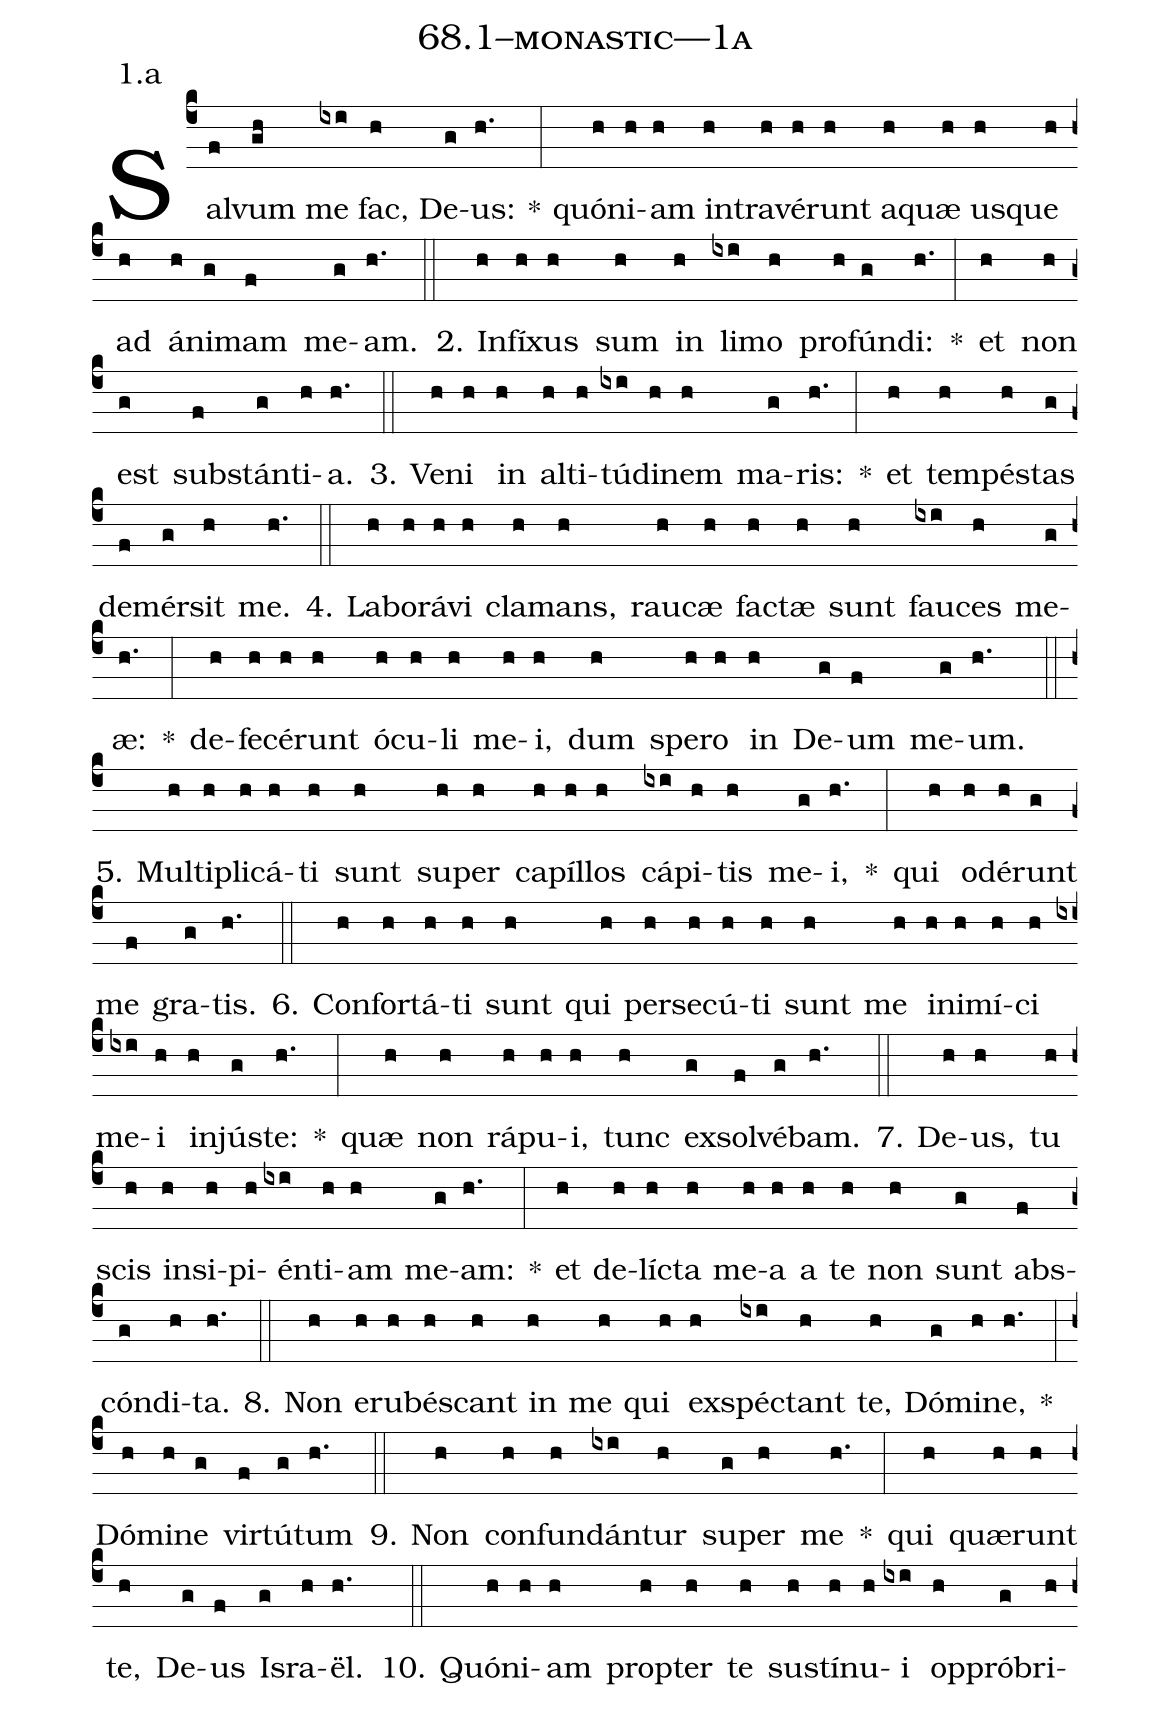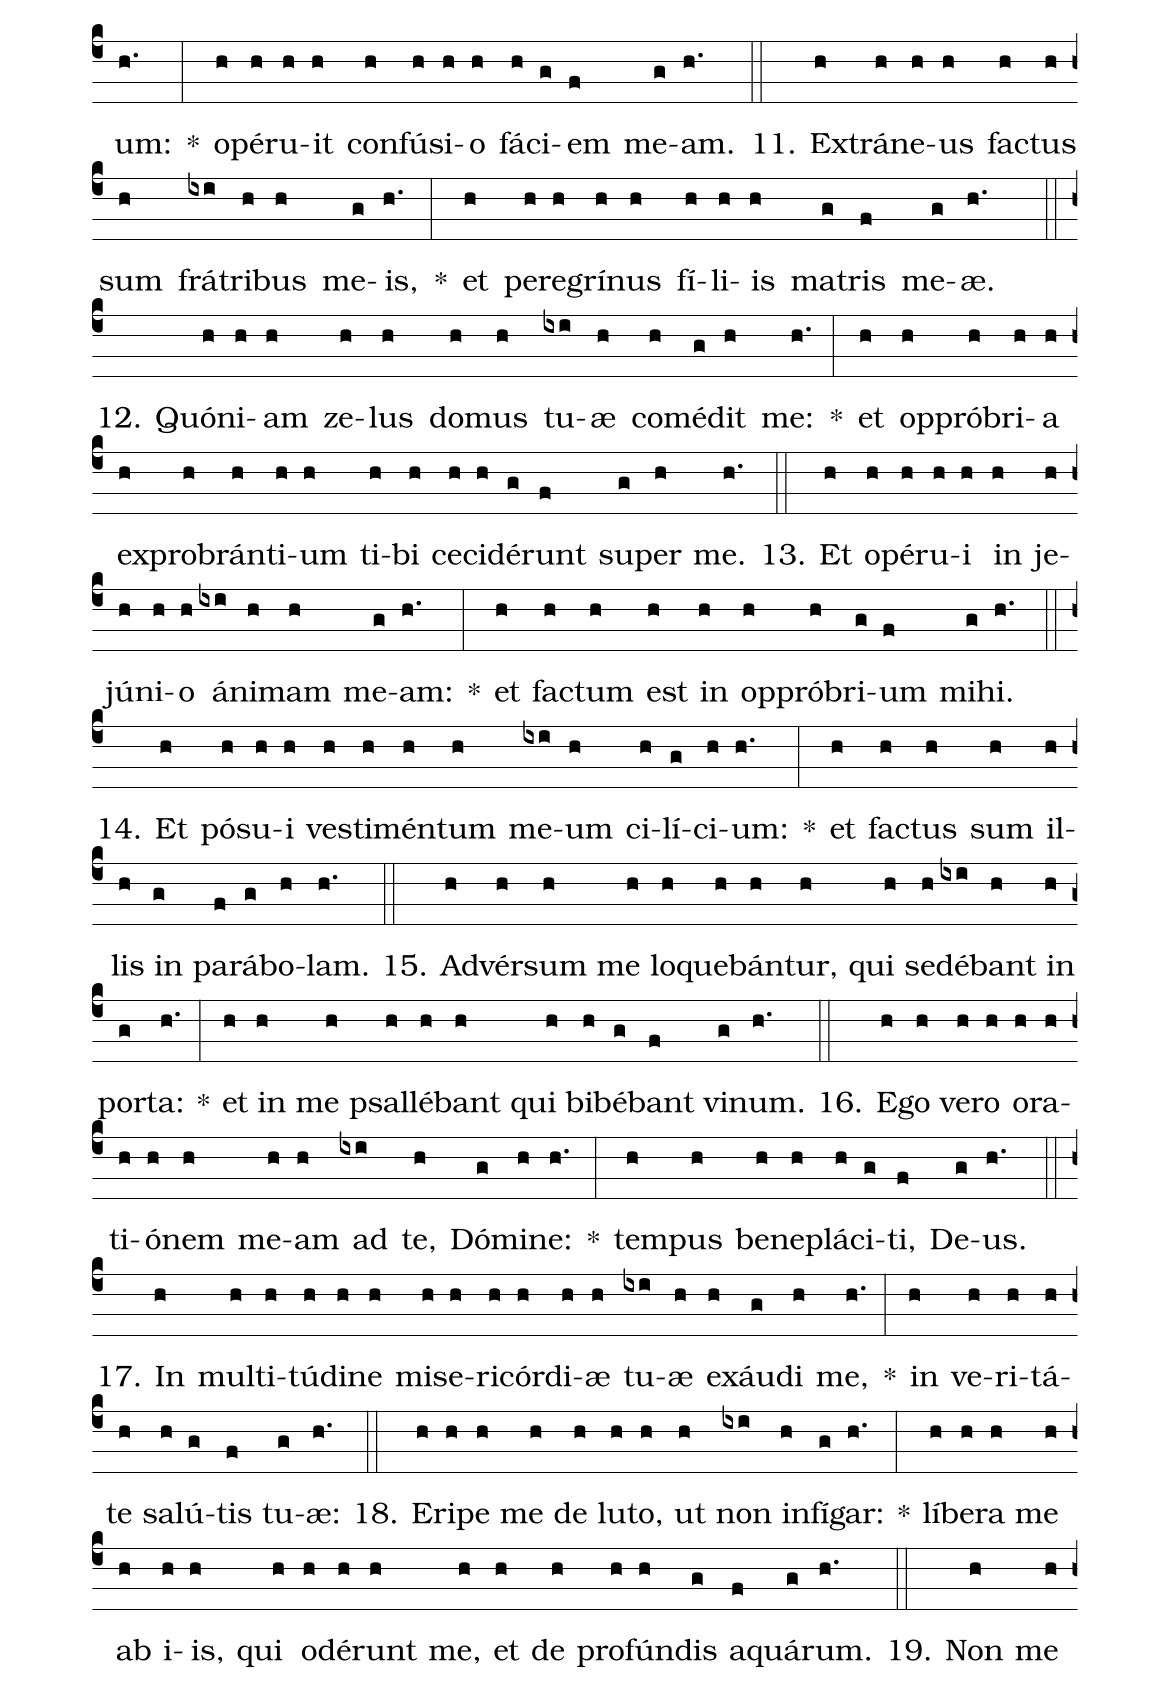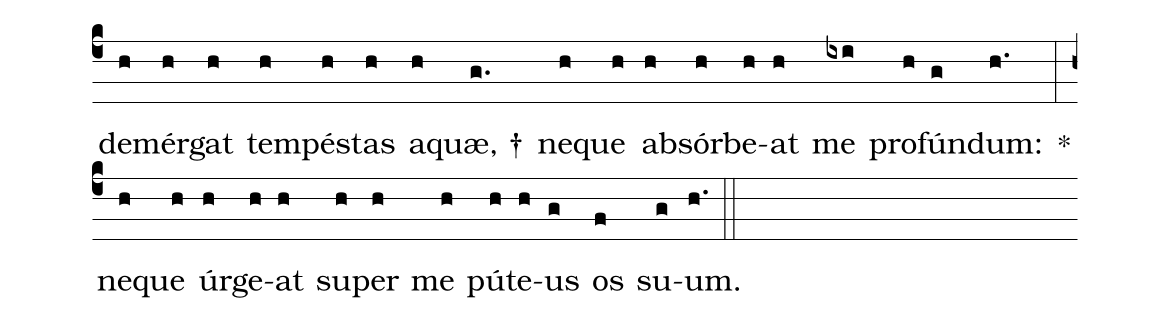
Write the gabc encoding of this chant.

name: 68.1--monastic---1a;
annotation: 1.a;
%%
(c4)Sal(f)vum(gh) me(ixi) fac,(h) De(g)us:(h.) *(:) quón(h)i(h)am(h) in(h)tra(h)vé(h)runt(h) a(h)quæ(h) us(h)que(h) ad(h) á(h)ni(g)mam(f) me(g)am.(h.) (::)
2. In(h)fí(h)xus(h) sum(h) in(h) li(ixi)mo(h) pro(h)fún(g)di:(h.) *(:) et(h) non(h) est(g) sub(f)stán(g)ti(h)a.(h.) (::)
3. Ve(h)ni(h) in(h) al(h)ti(h)tú(ixi)di(h)nem(h) ma(g)ris:(h.) *(:) et(h) tem(h)pés(h)tas(g) de(f)mér(g)sit(h) me.(h.) (::)
4. La(h)bo(h)rá(h)vi(h) cla(h)mans,(h) rau(h)cæ(h) fac(h)tæ(h) sunt(h) fau(ixi)ces(h) me(g)æ:(h.) *(:) de(h)fe(h)cé(h)runt(h) ó(h)cu(h)li(h) me(h)i,(h) dum(h) spe(h)ro(h) in(h) De(g)um(f) me(g)um.(h.) (::)
5. Mul(h)ti(h)pli(h)cá(h)ti(h) sunt(h) su(h)per(h) ca(h)píl(h)los(h) cá(ixi)pi(h)tis(h) me(g)i,(h.) *(:) qui(h) o(h)dé(h)runt(g) me(f) gra(g)tis.(h.) (::)
6. Con(h)for(h)tá(h)ti(h) sunt(h) qui(h) per(h)se(h)cú(h)ti(h) sunt(h) me(h) in(h)i(h)mí(h)ci(h) me(ixi)i(h) in(h)jús(g)te:(h.) *(:) quæ(h) non(h) rá(h)pu(h)i,(h) tunc(h) ex(g)sol(f)vé(g)bam.(h.) (::)
7. De(h)us,(h) tu(h) scis(h) in(h)si(h)pi(h)én(ixi)ti(h)am(h) me(g)am:(h.) *(:) et(h) de(h)líc(h)ta(h) me(h)a(h) a(h) te(h) non(h) sunt(g) abs(f)cón(g)di(h)ta.(h.) (::)
8. Non(h) e(h)ru(h)bés(h)cant(h) in(h) me(h) qui(h) ex(h)spéc(ixi)tant(h) te,(h) Dó(g)mi(h)ne,(h.) *(:) Dó(h)mi(h)ne(g) vir(f)tú(g)tum(h.) (::)
9. Non(h) con(h)fun(h)dán(ixi)tur(h) su(g)per(h) me(h.) *(:) qui(h) quæ(h)runt(h) te,(h) De(g)us(f) Is(g)ra(h)ël.(h.) (::)
10. Quón(h)i(h)am(h) prop(h)ter(h) te(h) sus(h)tí(h)nu(h)i(ixi) op(h)pró(g)bri(h)um:(h.) *(:) o(h)pé(h)ru(h)it(h) con(h)fú(h)si(h)o(h) fá(h)ci(g)em(f) me(g)am.(h.) (::)
11. Ex(h)trá(h)ne(h)us(h) fac(h)tus(h) sum(h) frá(ixi)tri(h)bus(h) me(g)is,(h.) *(:) et(h) per(h)e(h)grí(h)nus(h) fí(h)li(h)is(h) ma(g)tris(f) me(g)æ.(h.) (::)
12. Quón(h)i(h)am(h) ze(h)lus(h) do(h)mus(h) tu(ixi)æ(h) com(h)é(g)dit(h) me:(h.) *(:) et(h) op(h)pró(h)bri(h)a(h) ex(h)pro(h)brán(h)ti(h)um(h) ti(h)bi(h) ce(h)ci(h)dé(g)runt(f) su(g)per(h) me.(h.) (::)
13. Et(h) o(h)pé(h)ru(h)i(h) in(h) je(h)jú(h)ni(h)o(h) á(ixi)ni(h)mam(h) me(g)am:(h.) *(:) et(h) fac(h)tum(h) est(h) in(h) op(h)pró(h)bri(g)um(f) mi(g)hi.(h.) (::)
14. Et(h) pó(h)su(h)i(h) ves(h)ti(h)mén(h)tum(h) me(ixi)um(h) ci(h)lí(g)ci(h)um:(h.) *(:) et(h) fac(h)tus(h) sum(h) il(h)lis(h) in(g) pa(f)rá(g)bo(h)lam.(h.) (::)
15. Ad(h)vér(h)sum(h) me(h) lo(h)que(h)bán(h)tur,(h) qui(h) se(h)dé(ixi)bant(h) in(h) por(g)ta:(h.) *(:) et(h) in(h) me(h) psal(h)lé(h)bant(h) qui(h) bi(h)bé(g)bant(f) vi(g)num.(h.) (::)
16. E(h)go(h) ve(h)ro(h) o(h)ra(h)ti(h)ó(h)nem(h) me(h)am(h) ad(ixi) te,(h) Dó(g)mi(h)ne:(h.) *(:) tem(h)pus(h) be(h)ne(h)plá(h)ci(g)ti,(f) De(g)us.(h.) (::)
17. In(h) mul(h)ti(h)tú(h)di(h)ne(h) mi(h)se(h)ri(h)cór(h)di(h)æ(h) tu(ixi)æ(h) ex(h)áu(g)di(h) me,(h.) *(:) in(h) ve(h)ri(h)tá(h)te(h) sa(h)lú(g)tis(f) tu(g)æ:(h.) (::)
18. E(h)ri(h)pe(h) me(h) de(h) lu(h)to,(h) ut(h) non(ixi) in(h)fí(g)gar:(h.) *(:) lí(h)be(h)ra(h) me(h) ab(h) i(h)is,(h) qui(h) o(h)dé(h)runt(h) me,(h) et(h) de(h) pro(h)fún(h)dis(g) a(f)quá(g)rum.(h.) (::)
19. Non(h) me(h) de(h)mér(h)gat(h) tem(h)pés(h)tas(h) a(h)quæ, †(g.) ne(h)que(h) ab(h)sór(h)be(h)at(h) me(ixi) pro(h)fún(g)dum:(h.) *(:) ne(h)que(h) úr(h)ge(h)at(h) su(h)per(h) me(h) pú(h)te(h)us(g) os(f) su(g)um.(h.) (::)
